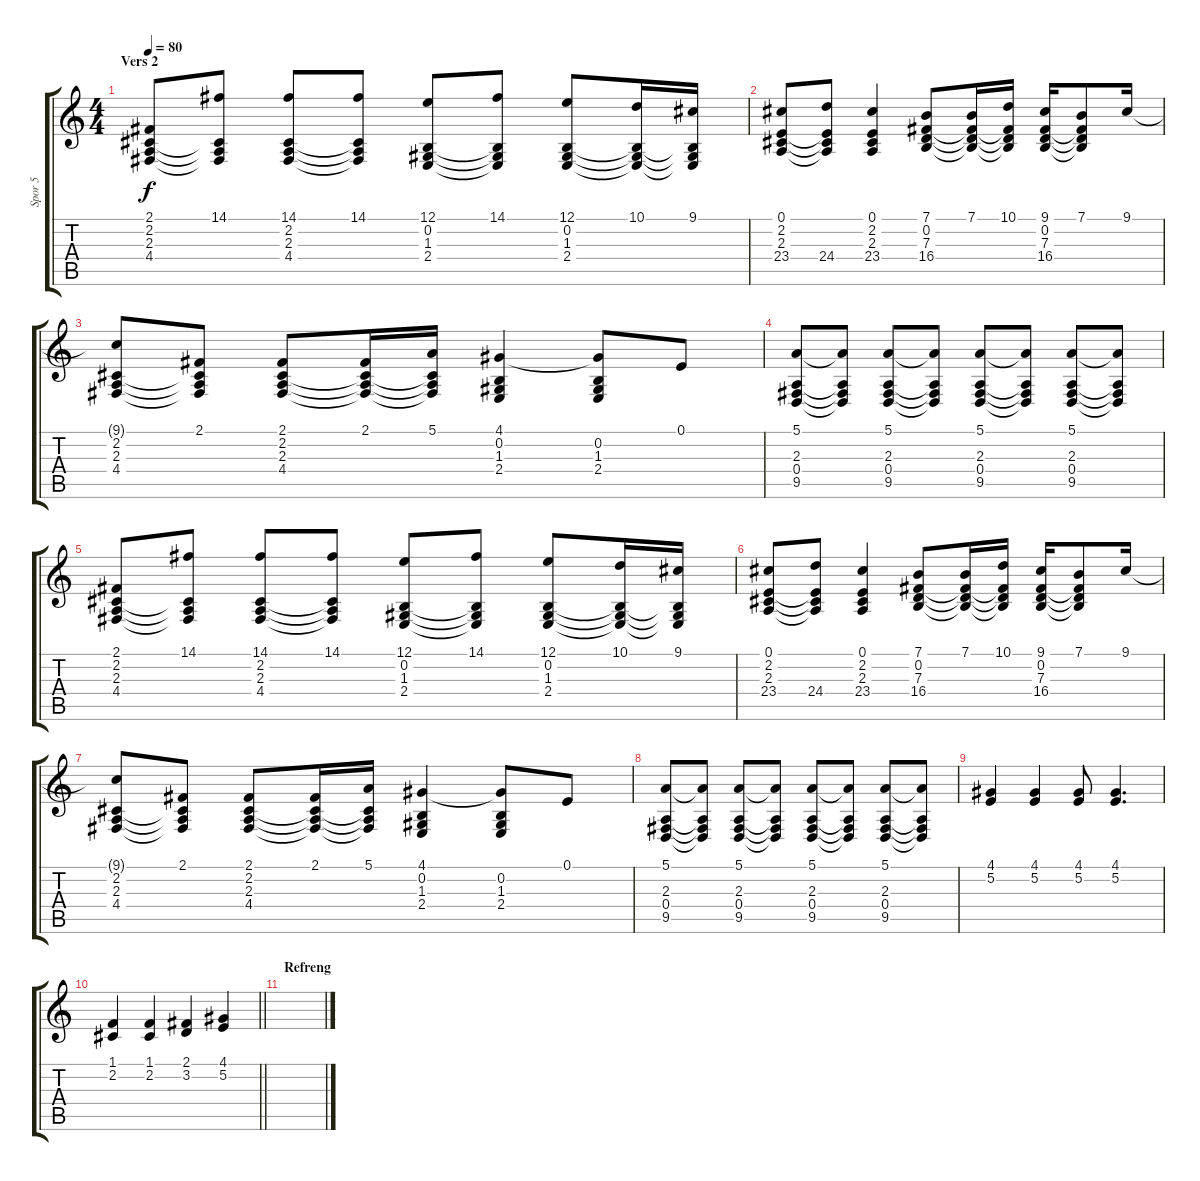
\track ("Spor 5" "Spor 5") {instrument acousticgrandpiano}
\staff {score tabs}
\tuning (E4 B3 G3 D3 A2 D2) {hide}
\ts (4 4)
\section ("" "Vers 2")
\tempo 80
\clef g2
\ks c
(2.1 2.2 2.3 4.4).8{dy f} (14.1 2.2{t} 2.3{t} 4.4{t}).8 (14.1 2.2 2.3 4.4).8 (14.1 2.2{t} 2.3{t} 4.4{t}).8 (12.1 0.2 1.3 2.4).8 (14.1 0.2{t} 1.3{t} 2.4{t}).8 (12.1 0.2 1.3 2.4).8 (10.1 0.2{t} 1.3{t} 2.4{t}).16 (9.1 0.2{t} 1.3{t} 2.4{t}).16 |
(0.1 2.2 2.3 23.4).8 (0.1{t} 2.2{t} 2.3{t} 24.4).8 (0.1 2.2 2.3 23.4).4 (7.1 0.2 7.3 16.4).8 (7.1 0.2{t} 7.3{t} 16.4{t}).16 (10.1 0.2{t} 7.3{t} 16.4{t}).16 (9.1 0.2 7.3 16.4).16 (7.1 0.2{t} 7.3{t} 16.4{t}).8 9.1.16 |
(9.1{t} 2.2 2.3 4.4).8 (2.1 2.2{t} 2.3{t} 4.4{t}).8 (2.1 2.2 2.3 4.4).8 (2.1 2.2{t} 2.3{t} 4.4{t}).16 (5.1 2.2{t} 2.3{t} 4.4{t}).16 (4.1 0.2 1.3 2.4).4 (4.1{t} 0.2 1.3 2.4).8 0.1.8 |
(5.1 2.3 0.4 9.5).8 (5.1{t} 2.3{t} 0.4{t} 9.5{t}).8 (5.1 2.3 0.4 9.5).8 (5.1{t} 2.3{t} 0.4{t} 9.5{t}).8 (5.1 2.3 0.4 9.5).8 (5.1{t} 2.3{t} 0.4{t} 9.5{t}).8 (5.1 2.3 0.4 9.5).8 (5.1{t} 2.3{t} 0.4{t} 9.5{t}).8 |
(2.1 2.2 2.3 4.4).8 (14.1 2.2{t} 2.3{t} 4.4{t}).8 (14.1 2.2 2.3 4.4).8 (14.1 2.2{t} 2.3{t} 4.4{t}).8 (12.1 0.2 1.3 2.4).8 (14.1 0.2{t} 1.3{t} 2.4{t}).8 (12.1 0.2 1.3 2.4).8 (10.1 0.2{t} 1.3{t} 2.4{t}).16 (9.1 0.2{t} 1.3{t} 2.4{t}).16 |
(0.1 2.2 2.3 23.4).8 (0.1{t} 2.2{t} 2.3{t} 24.4).8 (0.1 2.2 2.3 23.4).4 (7.1 0.2 7.3 16.4).8 (7.1 0.2{t} 7.3{t} 16.4{t}).16 (10.1 0.2{t} 7.3{t} 16.4{t}).16 (9.1 0.2 7.3 16.4).16 (7.1 0.2{t} 7.3{t} 16.4{t}).8 9.1.16 |
(9.1{t} 2.2 2.3 4.4).8 (2.1 2.2{t} 2.3{t} 4.4{t}).8 (2.1 2.2 2.3 4.4).8 (2.1 2.2{t} 2.3{t} 4.4{t}).16 (5.1 2.2{t} 2.3{t} 4.4{t}).16 (4.1 0.2 1.3 2.4).4 (4.1{t} 0.2 1.3 2.4).8 0.1.8 |
(5.1 2.3 0.4 9.5).8 (5.1{t} 2.3{t} 0.4{t} 9.5{t}).8 (5.1 2.3 0.4 9.5).8 (5.1{t} 2.3{t} 0.4{t} 9.5{t}).8 (5.1 2.3 0.4 9.5).8 (5.1{t} 2.3{t} 0.4{t} 9.5{t}).8 (5.1 2.3 0.4 9.5).8 (5.1{t} 2.3{t} 0.4{t} 9.5{t}).8 |
(4.1 5.2).4 (4.1 5.2).4 (4.1 5.2).8 (4.1 5.2).4{d} |
\barLineRight lightlight
(1.1 2.2).4 (1.1 2.2).4 (2.1 3.2).4 (4.1 5.2).4 |
\section ("" "Refreng")
